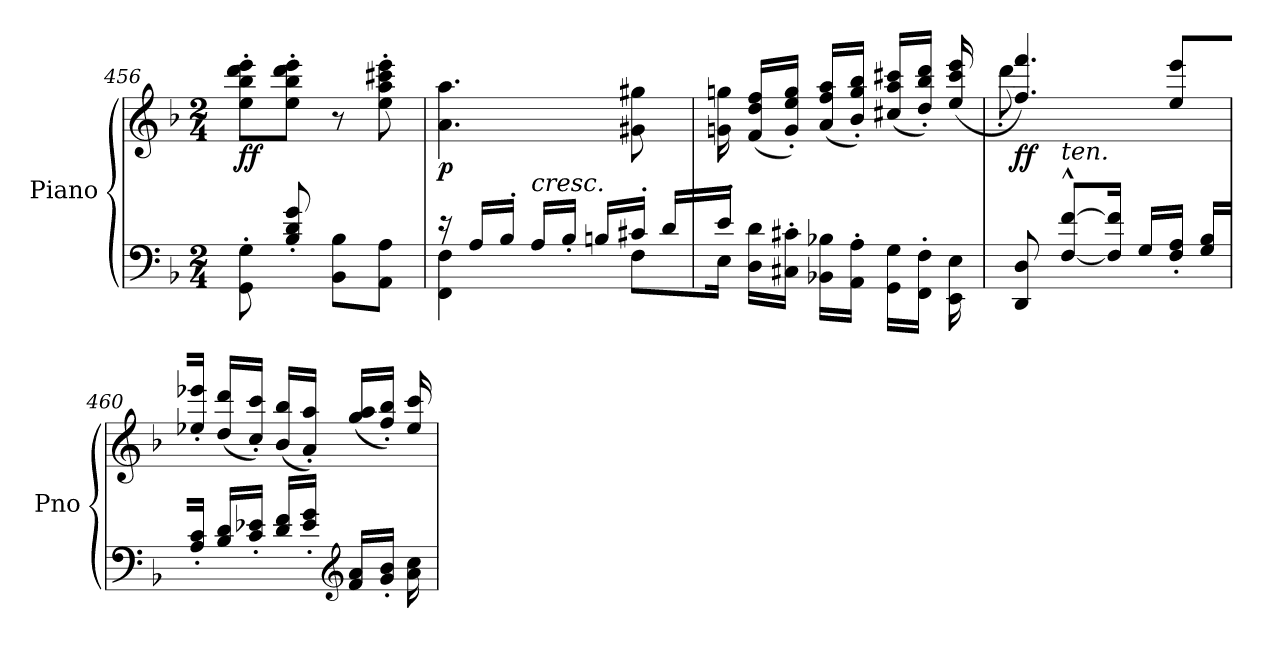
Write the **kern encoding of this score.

**kern	**kern	**dynam
*part1	*part1	*part1
*staff2	*staff1	*staff1/2
*I"Piano	*	*
*I'Pno	*	*
*clefF4	*clefG2	*
*k[b-]	*k[b-]	*
*M2/4	*M2/4	*
=456	=456	=456
!	!	!LO:DY:b
8GG\' 8G\'	8ee\' 8bb-\' 8ddd\' 8eee\'L	ff
8B-/' 8d/' 8g/'	8ee\' 8bb-\' 8ddd\' 8eee\'J	.
8BB-\ 8B-\L	8r	.
8AA\ 8A\J	8ee\' 8aa\' 8ccc#X\' 8eee\'	.
=457	=457	=457
*^	*	*
!	!	!	!LO:DY:b
16r	4FF\ 4F\	4.a\ 4.aa\	p
16A/LL	.	.	.
16B-'/JJ	.	.	.
!LO:TX:a:i:t=cresc.	!	!	!
16A/LL	.	.	.
16B-'/JJ	8ryy	.	.
16Bn/LL	.	.	.
16c#X'/JJ	8F\L	8g#X\ 8gg#X\	.
16d/LL	.	.	.
=458	=458	=458	=458
16e'/JJ	16E\Jk	16gn\ 16ggn\	.
16D\ 16d\LL	16ryy	(<16f/ 16dd/ 16ff/LL	.
16C#X\' 16c#X\'JJ	8ryy	16g/' 16ee/' 16gg/'JJ)	.
16BB-X\ 16B-X\LL	.	(<16a/ 16ff/ 16aa/LL	.
16AA\' 16A\'JJ	4ryy	16b-/' 16gg/' 16bb-/'JJ)	.
16GG\ 16G\LL	.	(<16cc#X/ 16aa/ 16ccc#X/LL	.
16FF\' 16F\'JJ	.	16dd/' 16bb-/' 16ddd/'JJ)	.
16EE\ 16E\	.	(<16ee/ 16ccc#/ 16eee/	.
*v	*v	*	*
!!LO:LB:g=z
=459	=459	=459
*	*^	*
!	!	!	!LO:DY:b
8DD/ 8D/	4.ff/ 4.fff/)	8ddd'\	ff
!	!	!LO:TX:b:i:t=ten.	!
[8F/^^ [8f/^^L	.	4.ryy	.
*	*MM88	*	*
16F/] 16f/]Jk	.	.	.
16G/LL	.	.	.
16F/' 16A/'JJ	8ee/ 8eee/L	.	.
16G/ 16B-/LL	.	.	.
*	*v	*v	*
=460	=460	=460
16A/' 16c/'JJ	16ee-X/' 16eee-X/'Jk	.
16B-/ 16d/LL	(<16dd/ 16ddd/LL	.
16c/' 16e-X/'JJ	16cc/' 16ccc/'JJ)	.
16d/ 16f/LL	(<16b-/ 16bb-/LL	.
16e-/' 16g/'JJ	16a/' 16aa/'JJ)	.
*clefG2	*	*
16f/ 16a/LL	(<16gg/ 16aa/LL	.
16g/' 16b-/'JJ	16ff/' 16bb-/'JJ)	.
16a\ 16cc\	16ee-/ 16ccc/LL	.
=	=	=
*-	*-	*-
